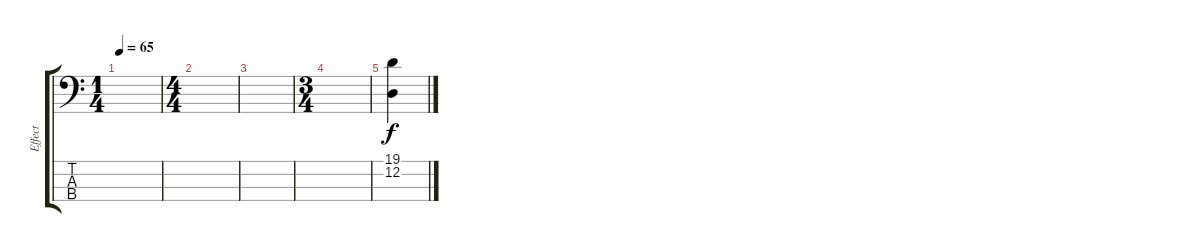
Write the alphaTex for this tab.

\track ("Effect" "Effect") {instrument applause}
\staff {score tabs}
\tuning (G2 D2 A1 E1) {hide}
\ts (1 4)
\tempo 65
\clef f4
\ks c
|
\ts (4 4)
|
|
\ts (3 4)
|
(19.1 12.2).4
